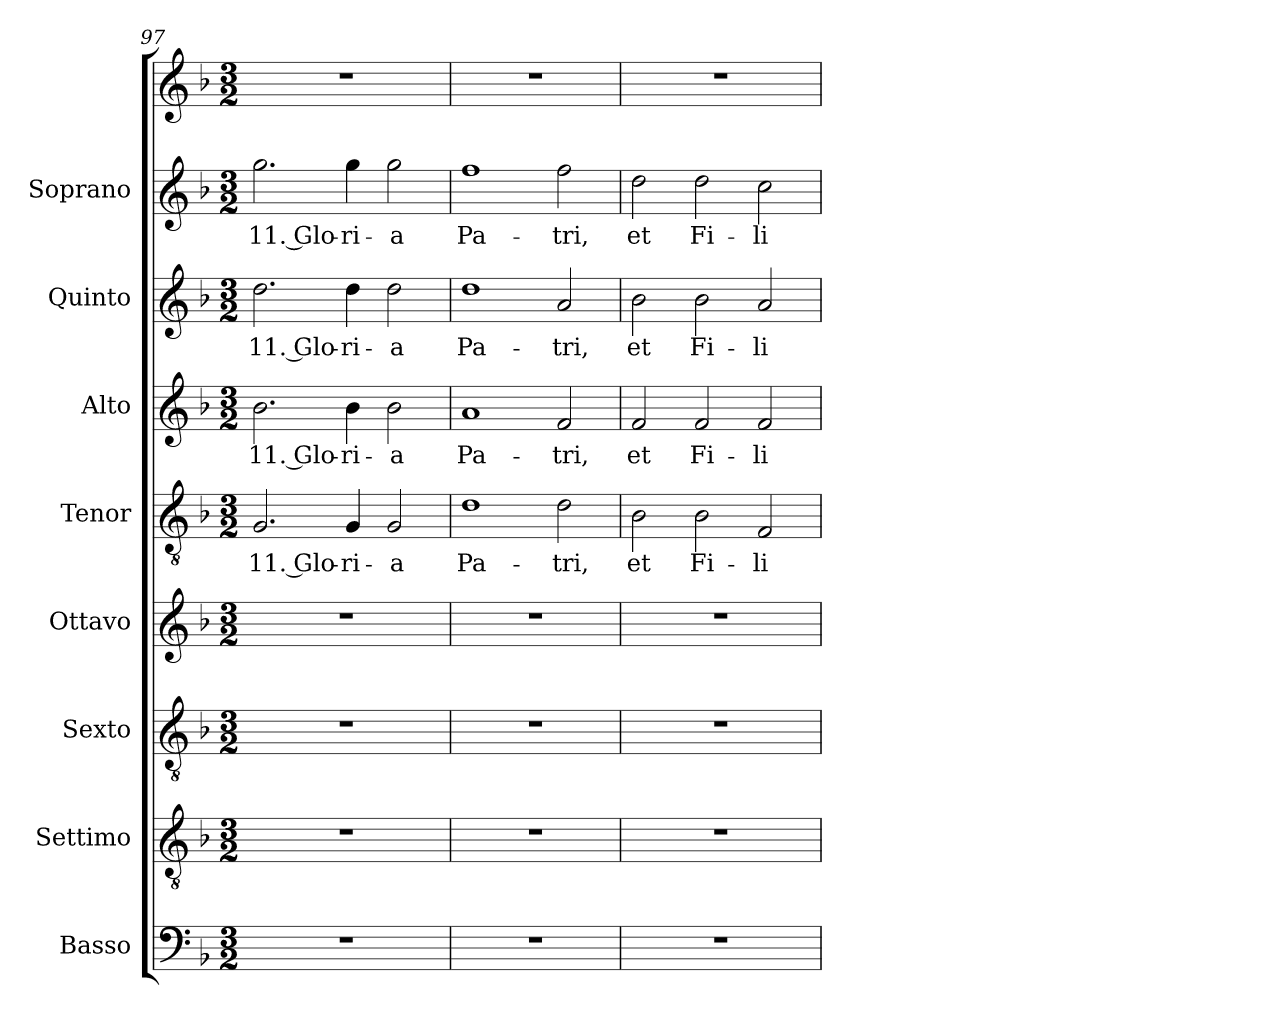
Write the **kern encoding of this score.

**kern	**kern	**kern	**kern	**kern	**text	**kern	**text	**kern	**text	**kern	**text	**kern
*part9	*part8	*part7	*part6	*part5	*part5	*part4	*part4	*part3	*part3	*part2	*part2	*part1
*staff9	*staff8	*staff7	*staff6	*staff5	*staff5	*staff4	*staff4	*staff3	*staff3	*staff2	*staff2	*staff1
*I"Basso	*I"Settimo	*I"Sexto	*I"Ottavo	*I"Tenor	*	*I"Alto	*	*I"Quinto	*	*I"Soprano	*	*
*I'B.	*I'St.	*	*I'Ot.	*I'T.	*	*I'A.	*	*I'Q.	*	*I'S.	*	*
*clefF4	*clefGv2	*clefGv2	*clefG2	*clefGv2	*	*clefG2	*	*clefG2	*	*clefG2	*	*clefG2
*	*ITrd7c12	*ITrd7c12	*	*ITrd7c12	*	*	*	*	*	*	*	*
*k[b-]	*k[b-]	*k[b-]	*k[b-]	*k[b-]	*	*k[b-]	*	*k[b-]	*	*k[b-]	*	*k[b-]
*F:	*F:	*F:	*F:	*F:	*	*F:	*	*F:	*	*F:	*	*F:
*M3/2	*M3/2	*M3/2	*M3/2	*M3/2	*	*M3/2	*	*M3/2	*	*M3/2	*	*M3/2
=97	=97	=97	=97	=97	=97	=97	=97	=97	=97	=97	=97	=97
!LO:N:vis=1	!LO:N:vis=1	!LO:N:vis=1	!LO:N:vis=1	!	!	!	!	!	!	!	!	!
!	!	!	!	!	!LO:LY:b:color=#000000	!	!	!	!	!	!	!
!	!	!	!	!	!	!	!LO:LY:b:color=#000000	!	!	!	!	!
!	!	!	!	!	!	!	!	!	!LO:LY:b:color=#000000	!	!	!
!	!	!	!	!	!	!	!	!	!	!	!LO:LY:b:color=#000000	!LO:N:vis=1
1.r	1.r	1.r	1.r	2.GGi/	11. Glo-	2.b-i\	11. Glo-	2.ddi\	11. Glo-	2.ggi\	11. Glo-	1.r
!	!	!	!	!	!LO:LY:b:color=#000000	!	!	!	!	!	!	!
!	!	!	!	!	!	!	!LO:LY:b:color=#000000	!	!	!	!	!
!	!	!	!	!	!	!	!	!	!LO:LY:b:color=#000000	!	!	!
!	!	!	!	!	!	!	!	!	!	!	!LO:LY:b:color=#000000	!
.	.	.	.	4GGi/	-ri-	4b-i\	-ri-	4ddi\	-ri-	4ggi\	-ri-	.
!	!	!	!	!	!LO:LY:b:color=#000000	!	!	!	!	!	!	!
!	!	!	!	!	!	!	!LO:LY:b:color=#000000	!	!	!	!	!
!	!	!	!	!	!	!	!	!	!LO:LY:b:color=#000000	!	!	!
!	!	!	!	!	!	!	!	!	!	!	!LO:LY:b:color=#000000	!
.	.	.	.	2GGi/	-a	2b-i\	-a	2ddi\	-a	2ggi\	-a	.
=98	=98	=98	=98	=98	=98	=98	=98	=98	=98	=98	=98	=98
!LO:N:vis=1	!LO:N:vis=1	!LO:N:vis=1	!LO:N:vis=1	!	!	!	!	!	!	!	!	!
!	!	!	!	!	!LO:LY:b:color=#000000	!	!	!	!	!	!	!
!	!	!	!	!	!	!	!LO:LY:b:color=#000000	!	!	!	!	!
!	!	!	!	!	!	!	!	!	!LO:LY:b:color=#000000	!	!	!
!	!	!	!	!	!	!	!	!	!	!	!LO:LY:b:color=#000000	!LO:N:vis=1
1.r	1.r	1.r	1.r	1Di	Pa-	1ai	Pa-	1ddi	Pa-	1ffi	Pa-	1.r
!	!	!	!	!	!LO:LY:b:color=#000000	!	!	!	!	!	!	!
!	!	!	!	!	!	!	!LO:LY:b:color=#000000	!	!	!	!	!
!	!	!	!	!	!	!	!	!	!LO:LY:b:color=#000000	!	!	!
!	!	!	!	!	!	!	!	!	!	!	!LO:LY:b:color=#000000	!
.	.	.	.	2Di\	-tri,	2fi/	-tri,	2ai/	-tri,	2ffi\	-tri,	.
=99	=99	=99	=99	=99	=99	=99	=99	=99	=99	=99	=99	=99
!LO:N:vis=1	!LO:N:vis=1	!LO:N:vis=1	!LO:N:vis=1	!	!	!	!	!	!	!	!	!
!	!	!	!	!	!LO:LY:b:color=#000000	!	!	!	!	!	!	!
!	!	!	!	!	!	!	!LO:LY:b:color=#000000	!	!	!	!	!
!	!	!	!	!	!	!	!	!	!LO:LY:b:color=#000000	!	!	!
!	!	!	!	!	!	!	!	!	!	!	!LO:LY:b:color=#000000	!LO:N:vis=1
1.r	1.r	1.r	1.r	2BB-i\	et	2fi/	et	2b-i\	et	2ddi\	et	1.r
!	!	!	!	!	!LO:LY:b:color=#000000	!	!	!	!	!	!	!
!	!	!	!	!	!	!	!LO:LY:b:color=#000000	!	!	!	!	!
!	!	!	!	!	!	!	!	!	!LO:LY:b:color=#000000	!	!	!
!	!	!	!	!	!	!	!	!	!	!	!LO:LY:b:color=#000000	!
.	.	.	.	2BB-i\	Fi-	2fi/	Fi-	2b-i\	Fi-	2ddi\	Fi-	.
!	!	!	!	!	!LO:LY:b:color=#000000	!	!	!	!	!	!	!
!	!	!	!	!	!	!	!LO:LY:b:color=#000000	!	!	!	!	!
!	!	!	!	!	!	!	!	!	!LO:LY:b:color=#000000	!	!	!
!	!	!	!	!	!	!	!	!	!	!	!LO:LY:b:color=#000000	!
.	.	.	.	2FFi/	-li-	2fi/	-li-	2ai/	-li-	2cci\	-li-	.
=	=	=	=	=	=	=	=	=	=	=	=	=
*-	*-	*-	*-	*-	*-	*-	*-	*-	*-	*-	*-	*-
